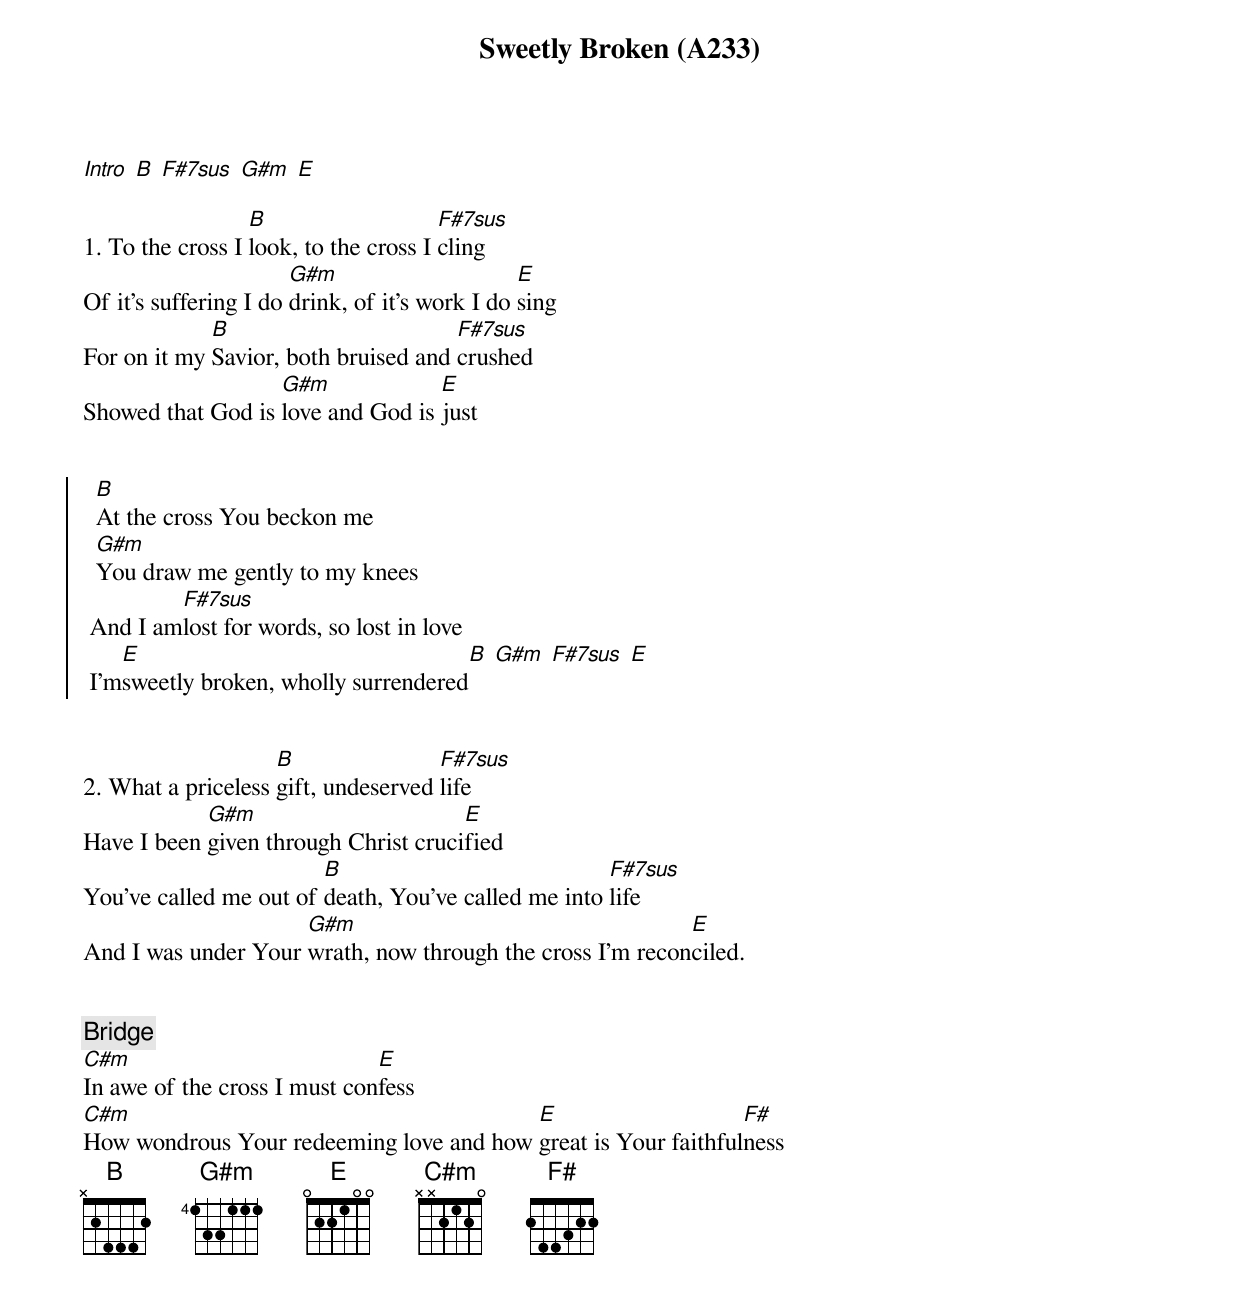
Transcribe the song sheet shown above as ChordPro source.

{title: Sweetly Broken (A233)}
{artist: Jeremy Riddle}

[Intro] [B] [F#7sus] [G#m] [E]

1. To the cross I [B]look, to the cross I [F#7sus]cling
Of it's suffering I do [G#m]drink, of it's work I do [E]sing
For on it my [B]Savior, both bruised and [F#7sus]crushed
Showed that God is [G#m]love and God is [E]just


{soc}
  [B]At the cross You beckon me
  [G#m]You draw me gently to my knees
 And I am[F#7sus]lost for words, so lost in love
 I'm[E]sweetly broken, wholly surrendered[B] [G#m] [F#7sus] [E]
 {eoc}


2. What a priceless [B]gift, undeserved [F#7sus]life
Have I been [G#m]given through Christ cruci[E]fied
You've called me out of [B]death, You've called me into [F#7sus]life
And I was under Your [G#m]wrath, now through the cross I'm recon[E]ciled.


{comment: Bridge}
[C#m]In awe of the cross I must con[E]fess
[C#m]How wondrous Your redeeming love and how [E]great is Your faithful[F#]ness
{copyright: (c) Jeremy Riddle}
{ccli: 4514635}
